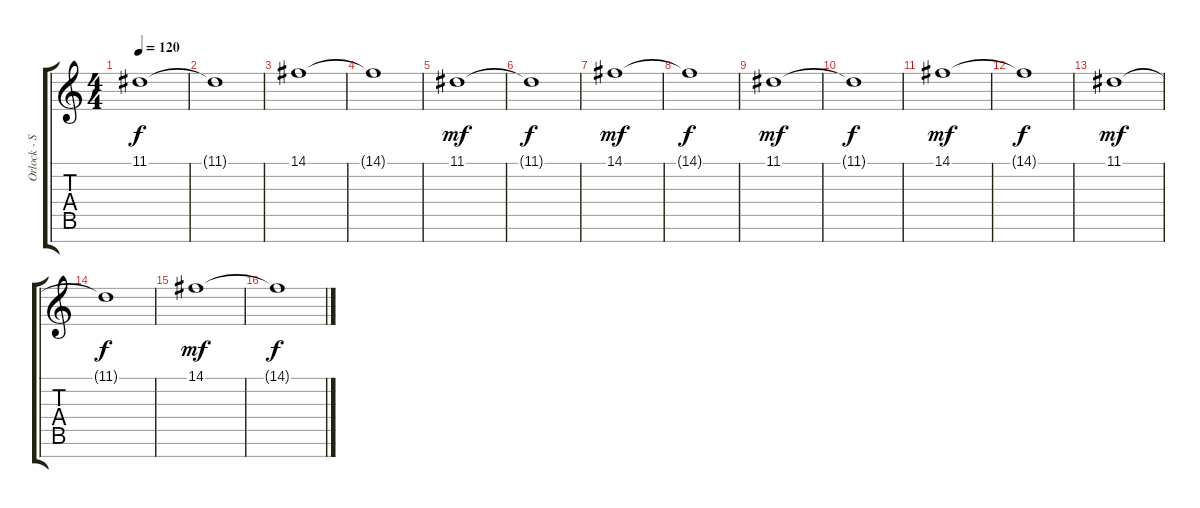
\track ("Orlock - Synth" "Orlock - S") {instrument flute}
\staff {score tabs}
\tuning (E4 B3 G3 D3 A2 E2 B1) {hide}
\ts (4 4)
\tempo 120
\clef g2
\ks c
11.1.1{dy f} |
11.1{t}.1 |
14.1.1 |
14.1{t}.1 |
11.1.1{dy mf} |
11.1{t}.1{dy f} |
14.1.1{dy mf} |
14.1{t}.1{dy f} |
11.1.1{dy mf} |
11.1{t}.1{dy f} |
14.1.1{dy mf} |
14.1{t}.1{dy f} |
11.1.1{dy mf} |
11.1{t}.1{dy f} |
14.1.1{dy mf} |
14.1{t}.1{dy f}
